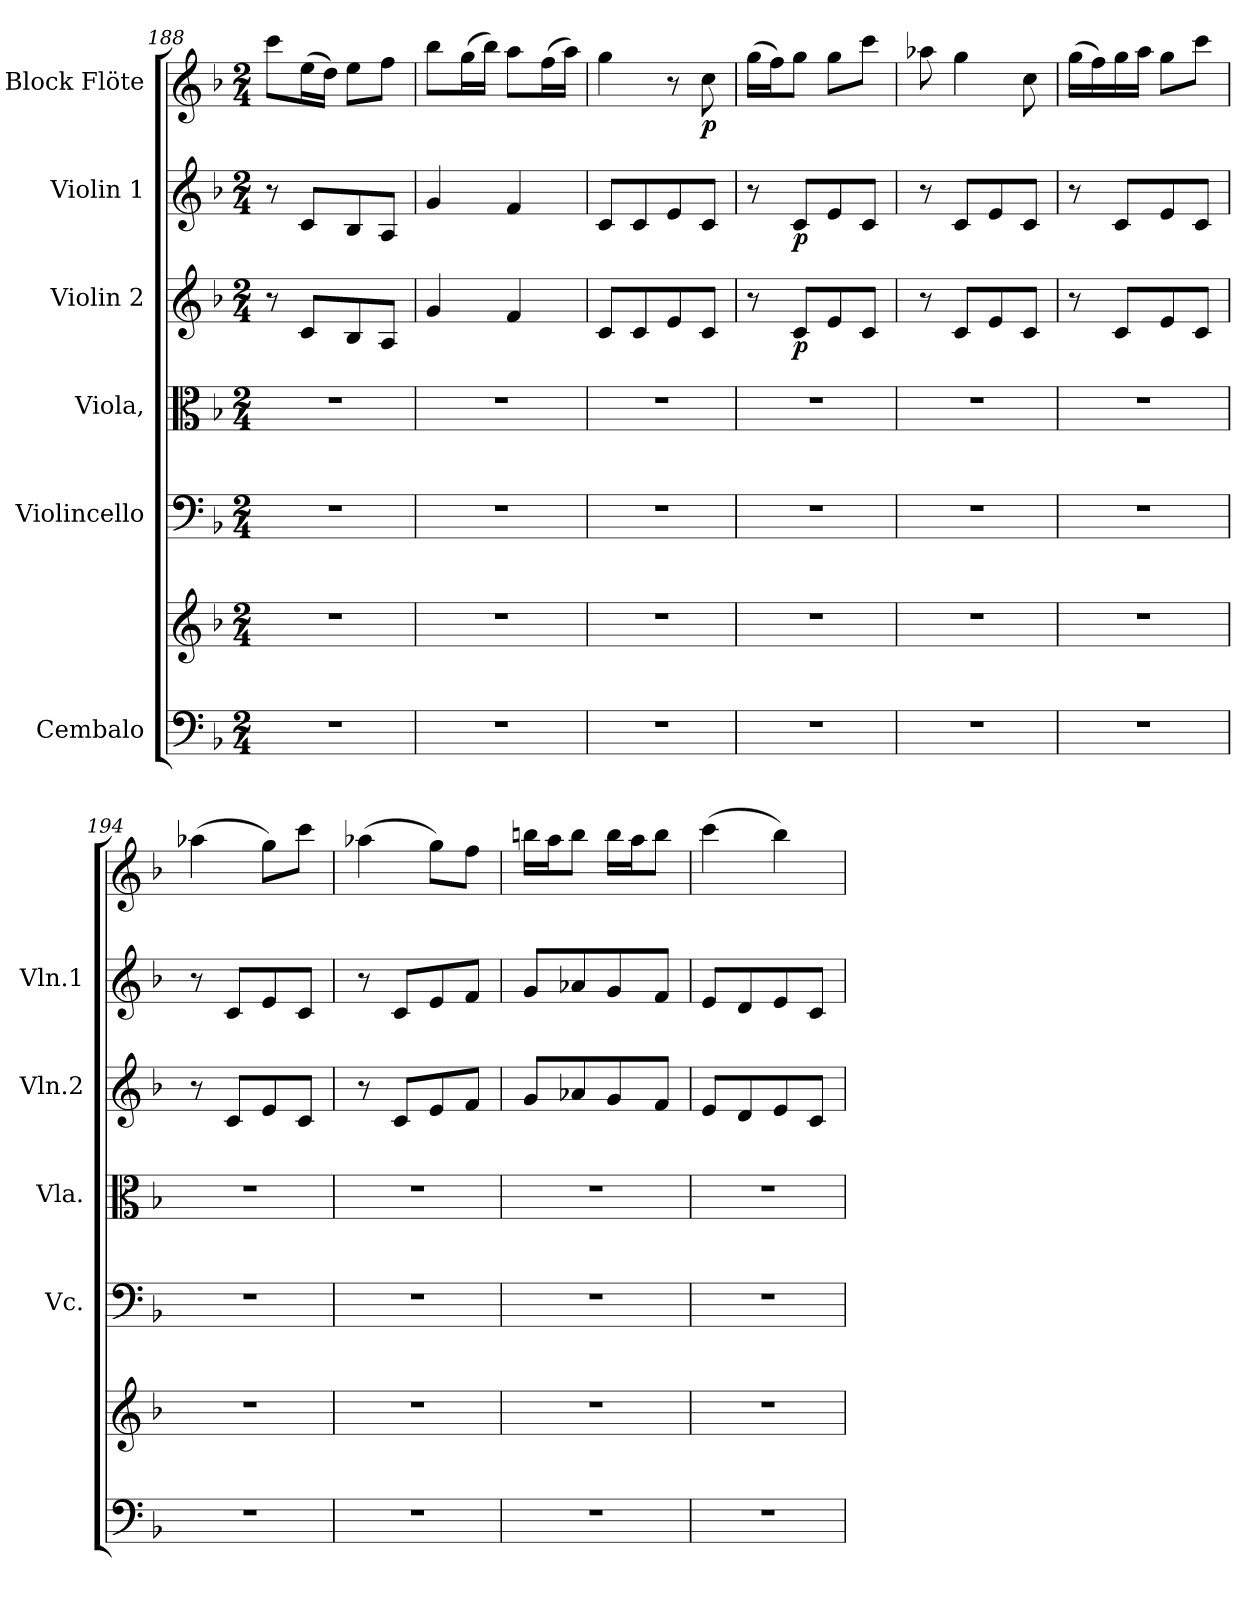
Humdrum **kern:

**kern	**kern	**kern	**kern	**kern	**dynam	**kern	**dynam	**kern	**dynam
*part6	*part6	*part5	*part4	*part3	*part3	*part2	*part2	*part1	*part1
*staff7	*staff6	*staff5	*staff4	*staff3	*staff3	*staff2	*staff2	*staff1	*staff1
*I"Cembalo	*	*I"Violincello	*I"Viola,	*I"Violin 2	*	*I"Violin 1	*	*I"Block Flöte	*
*	*	*I'Vc.	*I'Vla.	*I'Vln.2	*	*I'Vln.1	*	*	*
*clefF4	*clefG2	*clefF4	*clefC3	*clefG2	*	*clefG2	*	*clefG2	*
*k[b-]	*k[b-]	*k[b-]	*k[b-]	*k[b-]	*	*k[b-]	*	*k[b-]	*
*M2/4	*M2/4	*M2/4	*M2/4	*M2/4	*	*M2/4	*	*M2/4	*
=188	=188	=188	=188	=188	=188	=188	=188	=188	=188
2r	2r	2r	2r	8r	.	8r	.	8ccc\L	.
.	.	.	.	8c/L	.	8c/L	.	(>16ee\L	.
.	.	.	.	.	.	.	.	16dd\JJ)	.
.	.	.	.	8B-/	.	8B-/	.	8ee\L	.
.	.	.	.	8A/J	.	8A/J	.	8ff\J	.
=189	=189	=189	=189	=189	=189	=189	=189	=189	=189
2r	2r	2r	2r	4g/	.	4g/	.	8bb-\L	.
.	.	.	.	.	.	.	.	(>16gg\L	.
.	.	.	.	.	.	.	.	16bb-\JJ)	.
.	.	.	.	4f/	.	4f/	.	8aa\L	.
.	.	.	.	.	.	.	.	(>16ff\L	.
.	.	.	.	.	.	.	.	16aa\JJ)	.
=190	=190	=190	=190	=190	=190	=190	=190	=190	=190
2r	2r	2r	2r	8c/L	.	8c/L	.	4gg\	.
.	.	.	.	8c/	.	8c/	.	.	.
.	.	.	.	8e/	.	8e/	.	8r	.
!	!	!	!	!	!	!	!	!	!LO:DY:b
.	.	.	.	8c/J	.	8c/J	.	8cc\	p
=191	=191	=191	=191	=191	=191	=191	=191	=191	=191
2r	2r	2r	2r	8r	.	8r	.	(>16gg\LL	.
.	.	.	.	.	.	.	.	16ff\J)	.
!	!	!	!	!	!LO:DY:b	!	!LO:DY:b	!	!
.	.	.	.	8c/L	p	8c/L	p	8gg\J	.
.	.	.	.	8e/	.	8e/	.	8gg\L	.
.	.	.	.	8c/J	.	8c/J	.	8ccc\J	.
=192	=192	=192	=192	=192	=192	=192	=192	=192	=192
2r	2r	2r	2r	8r	.	8r	.	8aa-X\	.
.	.	.	.	8c/L	.	8c/L	.	4gg\	.
.	.	.	.	8e/	.	8e/	.	.	.
.	.	.	.	8c/J	.	8c/J	.	8cc\	.
=193	=193	=193	=193	=193	=193	=193	=193	=193	=193
2r	2r	2r	2r	8r	.	8r	.	(>16gg\LL	.
.	.	.	.	.	.	.	.	16ff\)	.
.	.	.	.	8c/L	.	8c/L	.	16gg\	.
.	.	.	.	.	.	.	.	16aa\JJ	.
.	.	.	.	8e/	.	8e/	.	8gg\L	.
.	.	.	.	8c/J	.	8c/J	.	8ccc\J	.
=194	=194	=194	=194	=194	=194	=194	=194	=194	=194
2r	2r	2r	2r	8r	.	8r	.	(4aa-X\	.
.	.	.	.	8c/L	.	8c/L	.	.	.
.	.	.	.	8e/	.	8e/	.	8gg\L)	.
.	.	.	.	8c/J	.	8c/J	.	8ccc\J	.
=195	=195	=195	=195	=195	=195	=195	=195	=195	=195
2r	2r	2r	2r	8r	.	8r	.	(4aa-X\	.
.	.	.	.	8c/L	.	8c/L	.	.	.
.	.	.	.	8e/	.	8e/	.	8gg\L)	.
.	.	.	.	8f/J	.	8f/J	.	8ff\J	.
=196	=196	=196	=196	=196	=196	=196	=196	=196	=196
2r	2r	2r	2r	8g/L	.	8g/L	.	16bbn\LL	.
.	.	.	.	.	.	.	.	16aa\J	.
.	.	.	.	8a-X/	.	8a-X/	.	8bb\J	.
.	.	.	.	8g/	.	8g/	.	16bb\LL	.
.	.	.	.	.	.	.	.	16aa\J	.
.	.	.	.	8f/J	.	8f/J	.	8bb\J	.
!!LO:LB:g=z
=197	=197	=197	=197	=197	=197	=197	=197	=197	=197
2r	2r	2r	2r	8e/L	.	8e/L	.	(>4ccc\	.
.	.	.	.	8d/	.	8d/	.	.	.
.	.	.	.	8e/	.	8e/	.	4bb-\)	.
.	.	.	.	8c/J	.	8c/J	.	.	.
=	=	=	=	=	=	=	=	=	=
*-	*-	*-	*-	*-	*-	*-	*-	*-	*-
